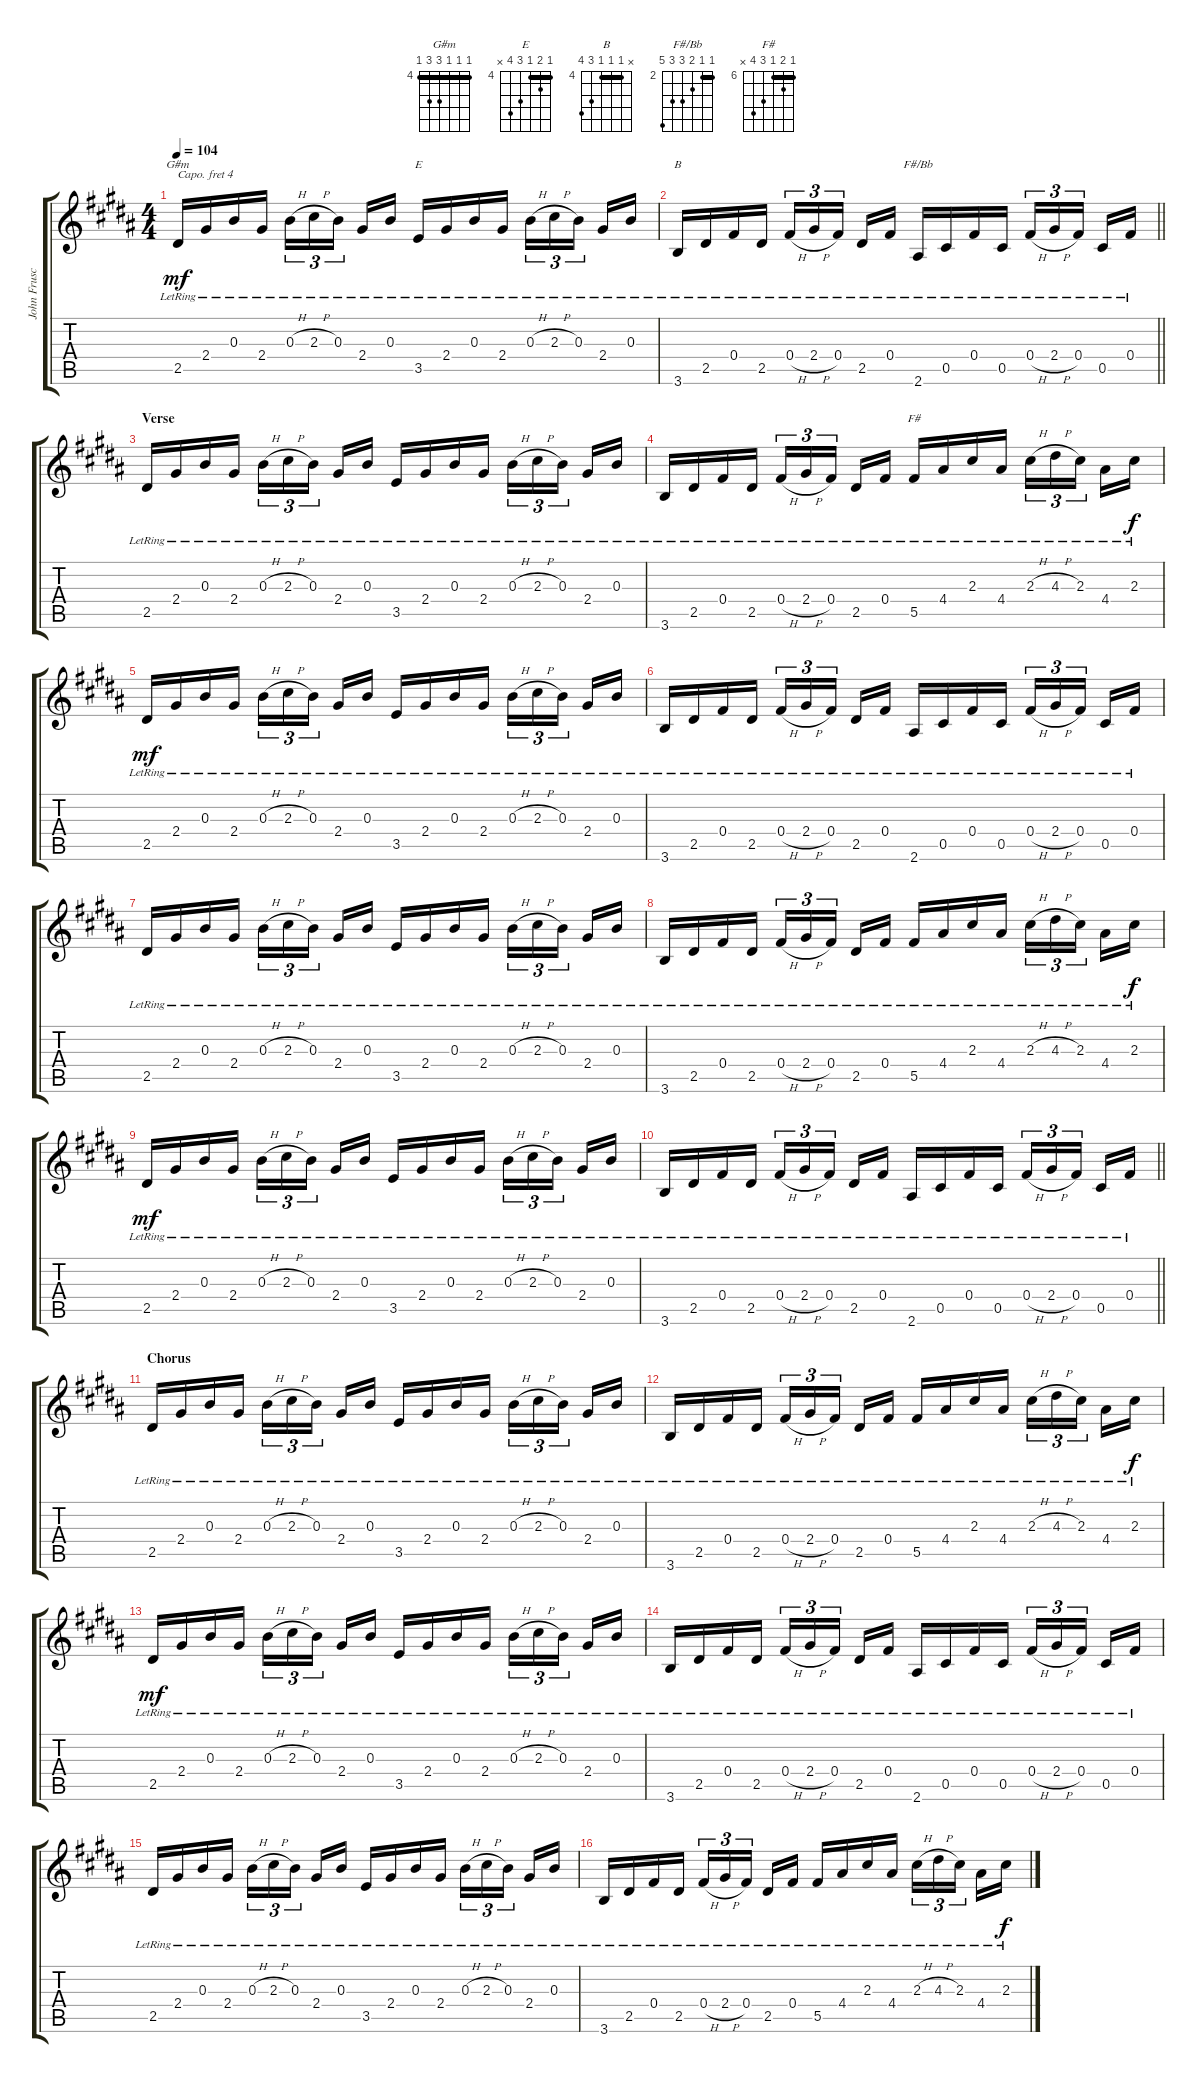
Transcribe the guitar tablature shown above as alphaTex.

\track ("" "John Frusc") {instrument electricguitarmuted}
\staff {score tabs}
\capo 4
\tuning (E4 B3 G3 D3 A2 E2) {hide}
\chord ("G#m" 4 4 4 6 6 4) {firstfret 4 barre 4}
\chord ("E" 4 5 4 6 7 x) {firstfret 4 barre 4}
\chord ("B" x 4 4 4 6 7) {firstfret 4 barre 4}
\chord ("F#/Bb" 2 2 3 4 4 6) {firstfret 2 barre 2}
\chord ("F#" 6 7 6 8 9 x) {firstfret 6 barre 6}
\ts (4 4)
\tempo 104
\clef g2
\ks b
2.5{lr}.16{ch "G#m" dy mf} 2.4{lr}.16 0.3{lr}.16 2.4{lr}.16 0.3{h lr}.16{tu (3 2)} 2.3{h lr}.16{tu (3 2)} 0.3{lr}.16{tu (3 2) beam splitsecondary} 2.4{lr}.16 0.3{lr}.16 3.5{lr}.16{ch "E"} 2.4{lr}.16 0.3{lr}.16 2.4{lr}.16 0.3{h lr}.16{tu (3 2)} 2.3{h lr}.16{tu (3 2)} 0.3{lr}.16{tu (3 2) beam splitsecondary} 2.4{lr}.16 0.3{lr}.16 |
\barLineRight lightlight
3.6{lr}.16{ch "B"} 2.5{lr}.16 0.4{lr}.16 2.5{lr}.16 0.4{h lr}.16{tu (3 2)} 2.4{h lr}.16{tu (3 2)} 0.4{lr}.16{tu (3 2) beam splitsecondary} 2.5{lr}.16 0.4{lr}.16 2.6{lr}.16{ch "F#/Bb"} 0.5{lr}.16 0.4{lr}.16 0.5{lr}.16 0.4{h lr}.16{tu (3 2)} 2.4{h lr}.16{tu (3 2)} 0.4{lr}.16{tu (3 2) beam splitsecondary} 0.5{lr}.16 0.4{lr}.16 |
\section ("" "Verse")
2.5{lr}.16 2.4{lr}.16 0.3{lr}.16 2.4{lr}.16 0.3{h lr}.16{tu (3 2)} 2.3{h lr}.16{tu (3 2)} 0.3{lr}.16{tu (3 2) beam splitsecondary} 2.4{lr}.16 0.3{lr}.16 3.5{lr}.16 2.4{lr}.16 0.3{lr}.16 2.4{lr}.16 0.3{h lr}.16{tu (3 2)} 2.3{h lr}.16{tu (3 2)} 0.3{lr}.16{tu (3 2) beam splitsecondary} 2.4{lr}.16 0.3{lr}.16 |
3.6{lr}.16 2.5{lr}.16 0.4{lr}.16 2.5{lr}.16 0.4{h lr}.16{tu (3 2)} 2.4{h lr}.16{tu (3 2)} 0.4{lr}.16{tu (3 2) beam splitsecondary} 2.5{lr}.16 0.4{lr}.16 5.5{lr}.16{ch "F#"} 4.4{lr}.16 2.3{lr}.16 4.4{lr}.16 2.3{h lr}.16{tu (3 2)} 4.3{h lr}.16{tu (3 2)} 2.3{lr}.16{tu (3 2) beam splitsecondary} 4.4{lr}.16 2.3{lr}.16{dy f} |
2.5{lr}.16{dy mf} 2.4{lr}.16 0.3{lr}.16 2.4{lr}.16 0.3{h lr}.16{tu (3 2)} 2.3{h lr}.16{tu (3 2)} 0.3{lr}.16{tu (3 2) beam splitsecondary} 2.4{lr}.16 0.3{lr}.16 3.5{lr}.16 2.4{lr}.16 0.3{lr}.16 2.4{lr}.16 0.3{h lr}.16{tu (3 2)} 2.3{h lr}.16{tu (3 2)} 0.3{lr}.16{tu (3 2) beam splitsecondary} 2.4{lr}.16 0.3{lr}.16 |
3.6{lr}.16 2.5{lr}.16 0.4{lr}.16 2.5{lr}.16 0.4{h lr}.16{tu (3 2)} 2.4{h lr}.16{tu (3 2)} 0.4{lr}.16{tu (3 2) beam splitsecondary} 2.5{lr}.16 0.4{lr}.16 2.6{lr}.16 0.5{lr}.16 0.4{lr}.16 0.5{lr}.16 0.4{h lr}.16{tu (3 2)} 2.4{h lr}.16{tu (3 2)} 0.4{lr}.16{tu (3 2) beam splitsecondary} 0.5{lr}.16 0.4{lr}.16 |
2.5{lr}.16 2.4{lr}.16 0.3{lr}.16 2.4{lr}.16 0.3{h lr}.16{tu (3 2)} 2.3{h lr}.16{tu (3 2)} 0.3{lr}.16{tu (3 2) beam splitsecondary} 2.4{lr}.16 0.3{lr}.16 3.5{lr}.16 2.4{lr}.16 0.3{lr}.16 2.4{lr}.16 0.3{h lr}.16{tu (3 2)} 2.3{h lr}.16{tu (3 2)} 0.3{lr}.16{tu (3 2) beam splitsecondary} 2.4{lr}.16 0.3{lr}.16 |
3.6{lr}.16 2.5{lr}.16 0.4{lr}.16 2.5{lr}.16 0.4{h lr}.16{tu (3 2)} 2.4{h lr}.16{tu (3 2)} 0.4{lr}.16{tu (3 2) beam splitsecondary} 2.5{lr}.16 0.4{lr}.16 5.5{lr}.16 4.4{lr}.16 2.3{lr}.16 4.4{lr}.16 2.3{h lr}.16{tu (3 2)} 4.3{h lr}.16{tu (3 2)} 2.3{lr}.16{tu (3 2) beam splitsecondary} 4.4{lr}.16 2.3{lr}.16{dy f} |
2.5{lr}.16{dy mf} 2.4{lr}.16 0.3{lr}.16 2.4{lr}.16 0.3{h lr}.16{tu (3 2)} 2.3{h lr}.16{tu (3 2)} 0.3{lr}.16{tu (3 2) beam splitsecondary} 2.4{lr}.16 0.3{lr}.16 3.5{lr}.16 2.4{lr}.16 0.3{lr}.16 2.4{lr}.16 0.3{h lr}.16{tu (3 2)} 2.3{h lr}.16{tu (3 2)} 0.3{lr}.16{tu (3 2) beam splitsecondary} 2.4{lr}.16 0.3{lr}.16 |
\barLineRight lightlight
3.6{lr}.16 2.5{lr}.16 0.4{lr}.16 2.5{lr}.16 0.4{h lr}.16{tu (3 2)} 2.4{h lr}.16{tu (3 2)} 0.4{lr}.16{tu (3 2) beam splitsecondary} 2.5{lr}.16 0.4{lr}.16 2.6{lr}.16 0.5{lr}.16 0.4{lr}.16 0.5{lr}.16 0.4{h lr}.16{tu (3 2)} 2.4{h lr}.16{tu (3 2)} 0.4{lr}.16{tu (3 2) beam splitsecondary} 0.5{lr}.16 0.4{lr}.16 |
\section ("" "Chorus")
2.5{lr}.16 2.4{lr}.16 0.3{lr}.16 2.4{lr}.16 0.3{h lr}.16{tu (3 2)} 2.3{h lr}.16{tu (3 2)} 0.3{lr}.16{tu (3 2) beam splitsecondary} 2.4{lr}.16 0.3{lr}.16 3.5{lr}.16 2.4{lr}.16 0.3{lr}.16 2.4{lr}.16 0.3{h lr}.16{tu (3 2)} 2.3{h lr}.16{tu (3 2)} 0.3{lr}.16{tu (3 2) beam splitsecondary} 2.4{lr}.16 0.3{lr}.16 |
3.6{lr}.16 2.5{lr}.16 0.4{lr}.16 2.5{lr}.16 0.4{h lr}.16{tu (3 2)} 2.4{h lr}.16{tu (3 2)} 0.4{lr}.16{tu (3 2) beam splitsecondary} 2.5{lr}.16 0.4{lr}.16 5.5{lr}.16 4.4{lr}.16 2.3{lr}.16 4.4{lr}.16 2.3{h lr}.16{tu (3 2)} 4.3{h lr}.16{tu (3 2)} 2.3{lr}.16{tu (3 2) beam splitsecondary} 4.4{lr}.16 2.3{lr}.16{dy f} |
2.5{lr}.16{dy mf} 2.4{lr}.16 0.3{lr}.16 2.4{lr}.16 0.3{h lr}.16{tu (3 2)} 2.3{h lr}.16{tu (3 2)} 0.3{lr}.16{tu (3 2) beam splitsecondary} 2.4{lr}.16 0.3{lr}.16 3.5{lr}.16 2.4{lr}.16 0.3{lr}.16 2.4{lr}.16 0.3{h lr}.16{tu (3 2)} 2.3{h lr}.16{tu (3 2)} 0.3{lr}.16{tu (3 2) beam splitsecondary} 2.4{lr}.16 0.3{lr}.16 |
3.6{lr}.16 2.5{lr}.16 0.4{lr}.16 2.5{lr}.16 0.4{h lr}.16{tu (3 2)} 2.4{h lr}.16{tu (3 2)} 0.4{lr}.16{tu (3 2) beam splitsecondary} 2.5{lr}.16 0.4{lr}.16 2.6{lr}.16 0.5{lr}.16 0.4{lr}.16 0.5{lr}.16 0.4{h lr}.16{tu (3 2)} 2.4{h lr}.16{tu (3 2)} 0.4{lr}.16{tu (3 2) beam splitsecondary} 0.5{lr}.16 0.4{lr}.16 |
2.5{lr}.16 2.4{lr}.16 0.3{lr}.16 2.4{lr}.16 0.3{h lr}.16{tu (3 2)} 2.3{h lr}.16{tu (3 2)} 0.3{lr}.16{tu (3 2) beam splitsecondary} 2.4{lr}.16 0.3{lr}.16 3.5{lr}.16 2.4{lr}.16 0.3{lr}.16 2.4{lr}.16 0.3{h lr}.16{tu (3 2)} 2.3{h lr}.16{tu (3 2)} 0.3{lr}.16{tu (3 2) beam splitsecondary} 2.4{lr}.16 0.3{lr}.16 |
3.6{lr}.16 2.5{lr}.16 0.4{lr}.16 2.5{lr}.16 0.4{h lr}.16{tu (3 2)} 2.4{h lr}.16{tu (3 2)} 0.4{lr}.16{tu (3 2) beam splitsecondary} 2.5{lr}.16 0.4{lr}.16 5.5{lr}.16 4.4{lr}.16 2.3{lr}.16 4.4{lr}.16 2.3{h lr}.16{tu (3 2)} 4.3{h lr}.16{tu (3 2)} 2.3{lr}.16{tu (3 2) beam splitsecondary} 4.4{lr}.16 2.3{lr}.16{dy f}
